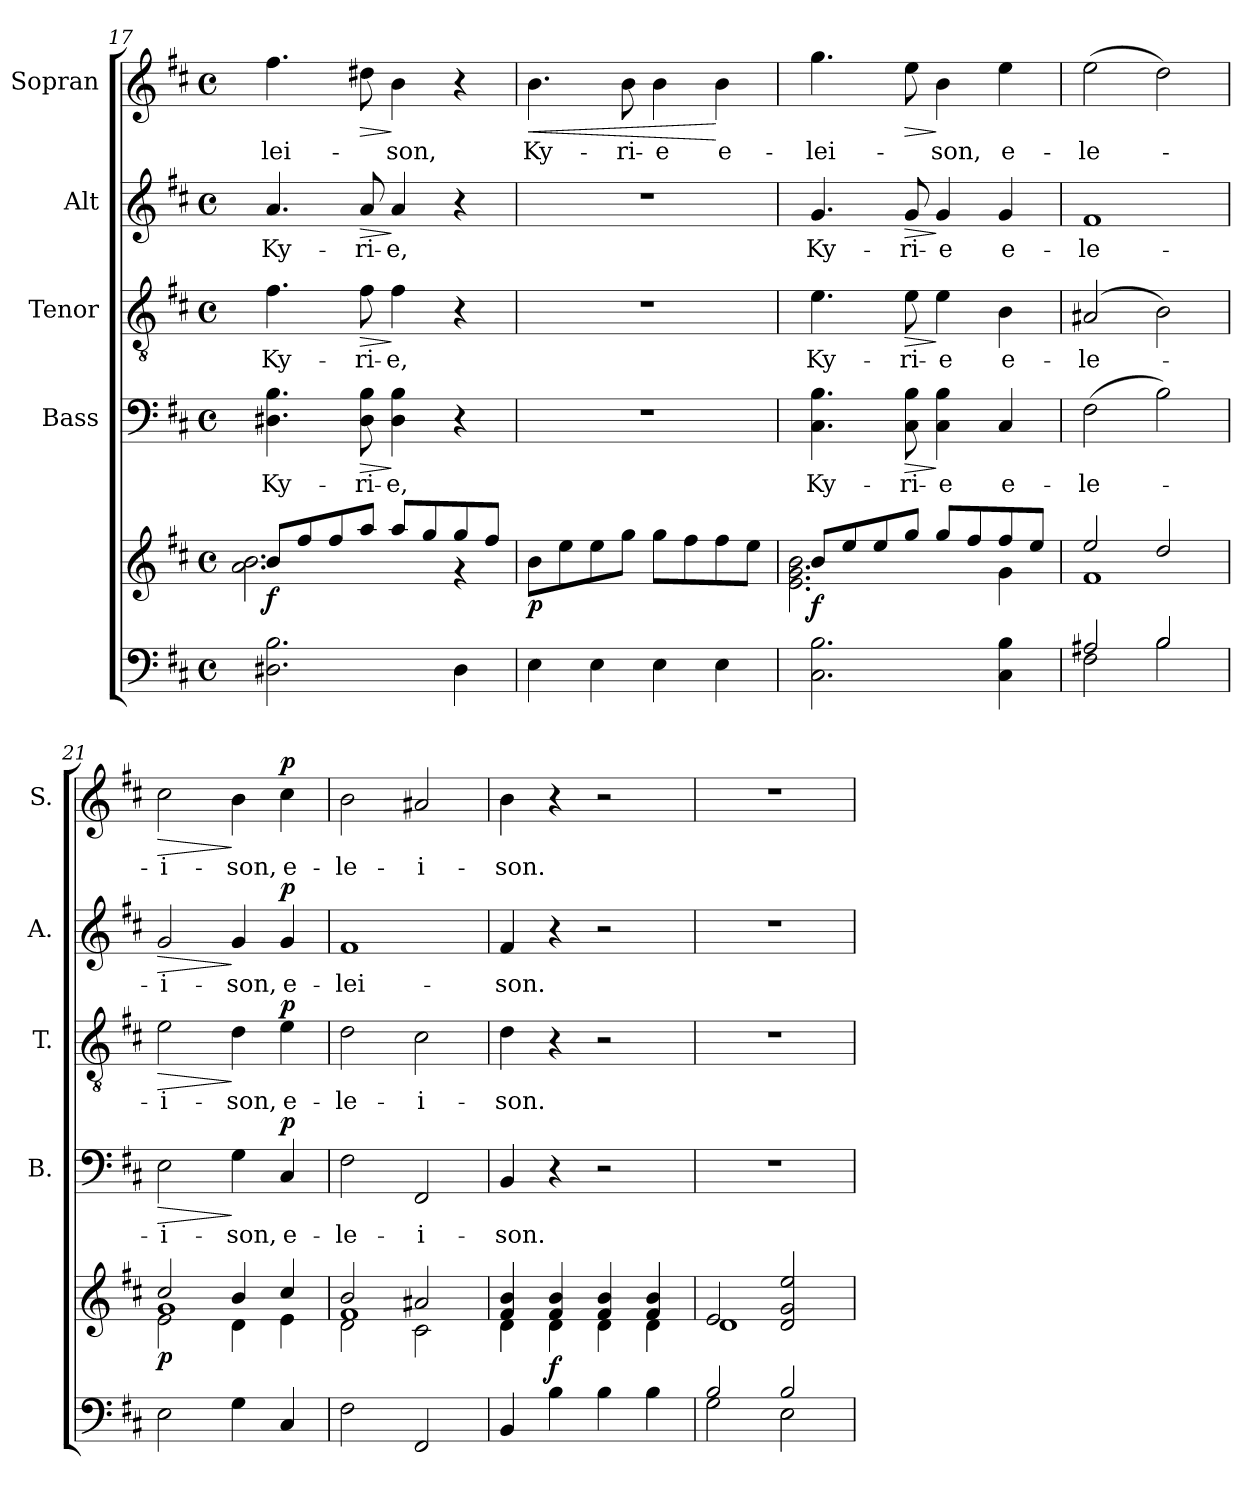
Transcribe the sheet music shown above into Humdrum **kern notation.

**kern	**kern	**dynam	**kern	**text	**dynam	**kern	**text	**dynam	**kern	**text	**dynam	**kern	**text	**dynam
*part5	*part5	*part5	*part4	*part4	*part4	*part3	*part3	*part3	*part2	*part2	*part2	*part1	*part1	*part1
*staff6	*staff5	*staff5/6	*staff4	*staff4	*staff4	*staff3	*staff3	*staff3	*staff2	*staff2	*staff2	*staff1	*staff1	*staff1
*	*	*	*I"Bass	*	*	*I"Tenor	*	*	*I"Alt	*	*	*I"Sopran	*	*
*	*	*	*I'B.	*	*	*I'T.	*	*	*I'A.	*	*	*I'S.	*	*
*clefF4	*clefG2	*	*clefF4	*	*	*clefGv2	*	*	*clefG2	*	*	*clefG2	*	*
*k[f#c#]	*k[f#c#]	*	*k[f#c#]	*	*	*k[f#c#]	*	*	*k[f#c#]	*	*	*k[f#c#]	*	*
*D:	*D:	*	*D:	*	*	*D:	*	*	*D:	*	*	*D:	*	*
*M4/4	*M4/4	*	*M4/4	*	*	*M4/4	*	*	*M4/4	*	*	*M4/4	*	*
*met(c)	*met(c)	*	*met(c)	*	*	*met(c)	*	*	*met(c)	*	*	*met(c)	*	*
=17	=17	=17	=17	=17	=17	=17	=17	=17	=17	=17	=17	=17	=17	=17
*	*^	*	*	*	*	*	*	*	*	*	*	*	*	*
!	!	!	!LO:DY:b	!	!LO:LY:b	!	!	!LO:LY:b	!	!	!LO:LY:b	!	!	!LO:LY:b	!
2.D#X\ 2.B\	8b/L	2.a\ 2.b\	f	4.D#X\ 4.B\	Ky-	.	4.f#\	Ky-	.	4.a/	Ky-	.	4.ff#\	-lei-	.
.	8ff#/	.	.	.	.	.	.	.	.	.	.	.	.	.	.
.	8ff#/	.	.	.	.	.	.	.	.	.	.	.	.	.	.
!	!	!	!	!	!LO:LY:b	!LO:HP:b	!	!LO:LY:b	!LO:HP:b	!	!LO:LY:b	!LO:HP:b	!	!	!LO:HP:b
.	8aa/J	.	.	8D#\ 8B\	-ri-	>	8f#\	-ri-	>	8a/	-ri-	>	8dd#X\	.	>
!	!	!	!	!	!LO:LY:b	!	!	!LO:LY:b	!	!	!LO:LY:b	!	!	!LO:LY:b	!
.	8aa/L	.	.	4D#\ 4B\	-e,	]	4f#\	-e,	]	4a/	-e,	]	4b\	-son,	]
.	8gg/	.	.	.	.	.	.	.	.	.	.	.	.	.	.
4D#\	8gg/	4r	.	4r	.	.	4r	.	.	4r	.	.	4r	.	.
.	8ff#/J	.	.	.	.	.	.	.	.	.	.	.	.	.	.
*	*v	*v	*	*	*	*	*	*	*	*	*	*	*	*	*
=18	=18	=18	=18	=18	=18	=18	=18	=18	=18	=18	=18	=18	=18	=18
!	!	!LO:DY:b	!	!	!	!	!	!	!	!	!	!	!LO:LY:b	!LO:HP:b
4E\	8b\L	p	1r	.	.	1r	.	.	1r	.	.	4.b\	Ky-	<
.	8ee\	.	.	.	.	.	.	.	.	.	.	.	.	.
4E\	8ee\	.	.	.	.	.	.	.	.	.	.	.	.	.
!	!	!	!	!	!	!	!	!	!	!	!	!	!LO:LY:b	!
.	8gg\J	.	.	.	.	.	.	.	.	.	.	8b\	-ri-	.
!	!	!	!	!	!	!	!	!	!	!	!	!	!LO:LY:b	!
4E\	8gg\L	.	.	.	.	.	.	.	.	.	.	4b\	-e	.
.	8ff#\	.	.	.	.	.	.	.	.	.	.	.	.	.
!	!	!	!	!	!	!	!	!	!	!	!	!	!LO:LY:b	!
4E\	8ff#\	.	.	.	.	.	.	.	.	.	.	4b\	e-	[
.	8ee\J	.	.	.	.	.	.	.	.	.	.	.	.	.
=19	=19	=19	=19	=19	=19	=19	=19	=19	=19	=19	=19	=19	=19	=19
*	*^	*	*	*	*	*	*	*	*	*	*	*	*	*
!	!	!	!LO:DY:b	!	!LO:LY:b	!	!	!LO:LY:b	!	!	!LO:LY:b	!	!	!LO:LY:b	!
2.C#\ 2.B\	8b/L	2.e\ 2.g\ 2.b\	f	4.C#\ 4.B\	Ky-	.	4.e\	Ky-	.	4.g/	Ky-	.	4.gg\	-lei-	.
.	8ee/	.	.	.	.	.	.	.	.	.	.	.	.	.	.
.	8ee/	.	.	.	.	.	.	.	.	.	.	.	.	.	.
!	!	!	!	!	!LO:LY:b	!LO:HP:b	!	!LO:LY:b	!LO:HP:b	!	!LO:LY:b	!LO:HP:b	!	!	!LO:HP:b
.	8gg/J	.	.	8C#\ 8B\	-ri-	>	8e\	-ri-	>	8g/	-ri-	>	8ee\	.	>
!	!	!	!	!	!LO:LY:b	!	!	!LO:LY:b	!	!	!LO:LY:b	!	!	!LO:LY:b	!
.	8gg/L	.	.	4C#\ 4B\	-e	]	4e\	-e	]	4g/	-e	]	4b\	-son,	]
.	8ff#/	.	.	.	.	.	.	.	.	.	.	.	.	.	.
!	!	!	!	!	!LO:LY:b	!	!	!LO:LY:b	!	!	!LO:LY:b	!	!	!LO:LY:b	!
4C#\ 4B\	8ff#/	4g\	.	4C#/	e-	.	4B\	e-	.	4g/	e-	.	4ee\	e-	.
.	8ee/J	.	.	.	.	.	.	.	.	.	.	.	.	.	.
=20	=20	=20	=20	=20	=20	=20	=20	=20	=20	=20	=20	=20	=20	=20	=20
*^	*	*	*	*	*	*	*	*	*	*	*	*	*	*	*
!	!	!	!	!	!	!LO:LY:b	!	!	!LO:LY:b	!	!	!LO:LY:b	!	!	!LO:LY:b	!
2A#X/	2F#\	2ee/	1f#	.	(>2F#\	-le-	.	(2A#X/	-le-	.	1f#	-le-	.	(>2ee\	-le-	.
2B/	2B\	2dd/	.	.	2B\)	.	.	2B\)	.	.	.	.	.	2dd\)	.	.
!!LO:PB:g=z
=21	=21	=21	=21	=21	=21	=21	=21	=21	=21	=21	=21	=21	=21	=21	=21	=21
*	*	*	*^	*	*	*	*	*	*	*	*	*	*	*	*	*
!	!	!	!	!	!LO:DY:b	!	!LO:LY:b	!LO:HP:b	!	!LO:LY:b	!LO:HP:b	!	!LO:LY:b	!LO:HP:b	!	!LO:LY:b	!LO:HP:b
*v	*v	*	*	*	*	*	*	*	*	*	*	*	*	*	*	*	*
2E\	2cc#/	2e\	1g	p	2E\	-i-	>	2e\	-i-	>	2g/	-i-	>	2cc#\	-i-	>
!	!	!	!	!	!	!LO:LY:b	!	!	!LO:LY:b	!	!	!LO:LY:b	!	!	!LO:LY:b	!
4G\	4b/	4d\	.	.	4G\	-son,	]	4d\	-son,	]	4g/	-son,	]	4b\	-son,	]
!	!	!	!	!	!	!LO:LY:b	!LO:DY:a	!	!LO:LY:b	!LO:DY:a	!	!LO:LY:b	!LO:DY:a	!	!LO:LY:b	!LO:DY:a
4C#/	4cc#/	4e\	.	.	4C#/	e-	p	4e\	e-	p	4g/	e-	p	4cc#\	e-	p
=22	=22	=22	=22	=22	=22	=22	=22	=22	=22	=22	=22	=22	=22	=22	=22	=22
!	!	!	!	!	!	!LO:LY:b	!	!	!LO:LY:b	!	!	!LO:LY:b	!	!	!LO:LY:b	!
2F#\	2b/	2d\	1f#	.	2F#\	-le-	.	2d\	-le-	.	1f#	-lei-	.	2b\	-le-	.
!	!	!	!	!	!	!LO:LY:b	!	!	!LO:LY:b	!	!	!	!	!	!LO:LY:b	!
2FF#/	2a#X/	2c#\	.	.	2FF#/	-i-	.	2c#\	-i-	.	.	.	.	2a#X/	-i-	.
*	*	*v	*v	*	*	*	*	*	*	*	*	*	*	*	*	*
=23	=23	=23	=23	=23	=23	=23	=23	=23	=23	=23	=23	=23	=23	=23	=23
!	!	!	!	!	!LO:LY:b	!	!	!LO:LY:b	!	!	!LO:LY:b	!	!	!LO:LY:b	!
4BB/	4f#/ 4b/	4d\	.	4BB/	-son.	.	4d\	-son.	.	4f#/	-son.	.	4b\	-son.	.
!	!	!	!LO:DY:b	!	!	!	!	!	!	!	!	!	!	!	!
4B\	4f#/ 4b/	4d\	f	4r	.	.	4r	.	.	4r	.	.	4r	.	.
4B\	4f#/ 4b/	4d\	.	2r	.	.	2r	.	.	2r	.	.	2r	.	.
4B\	4f#/ 4b/	4d\	.	.	.	.	.	.	.	.	.	.	.	.	.
=24	=24	=24	=24	=24	=24	=24	=24	=24	=24	=24	=24	=24	=24	=24	=24
*^	*	*	*	*	*	*	*	*	*	*	*	*	*	*	*
2B/	2G\	2e/	1d	.	1r	.	.	1r	.	.	1r	.	.	1r	.	.
2B/	2E\	2d/ 2g/ 2ee/	.	.	.	.	.	.	.	.	.	.	.	.	.	.
*v	*v	*	*	*	*	*	*	*	*	*	*	*	*	*	*	*
*	*v	*v	*	*	*	*	*	*	*	*	*	*	*	*	*
=	=	=	=	=	=	=	=	=	=	=	=	=	=	=
*-	*-	*-	*-	*-	*-	*-	*-	*-	*-	*-	*-	*-	*-	*-
